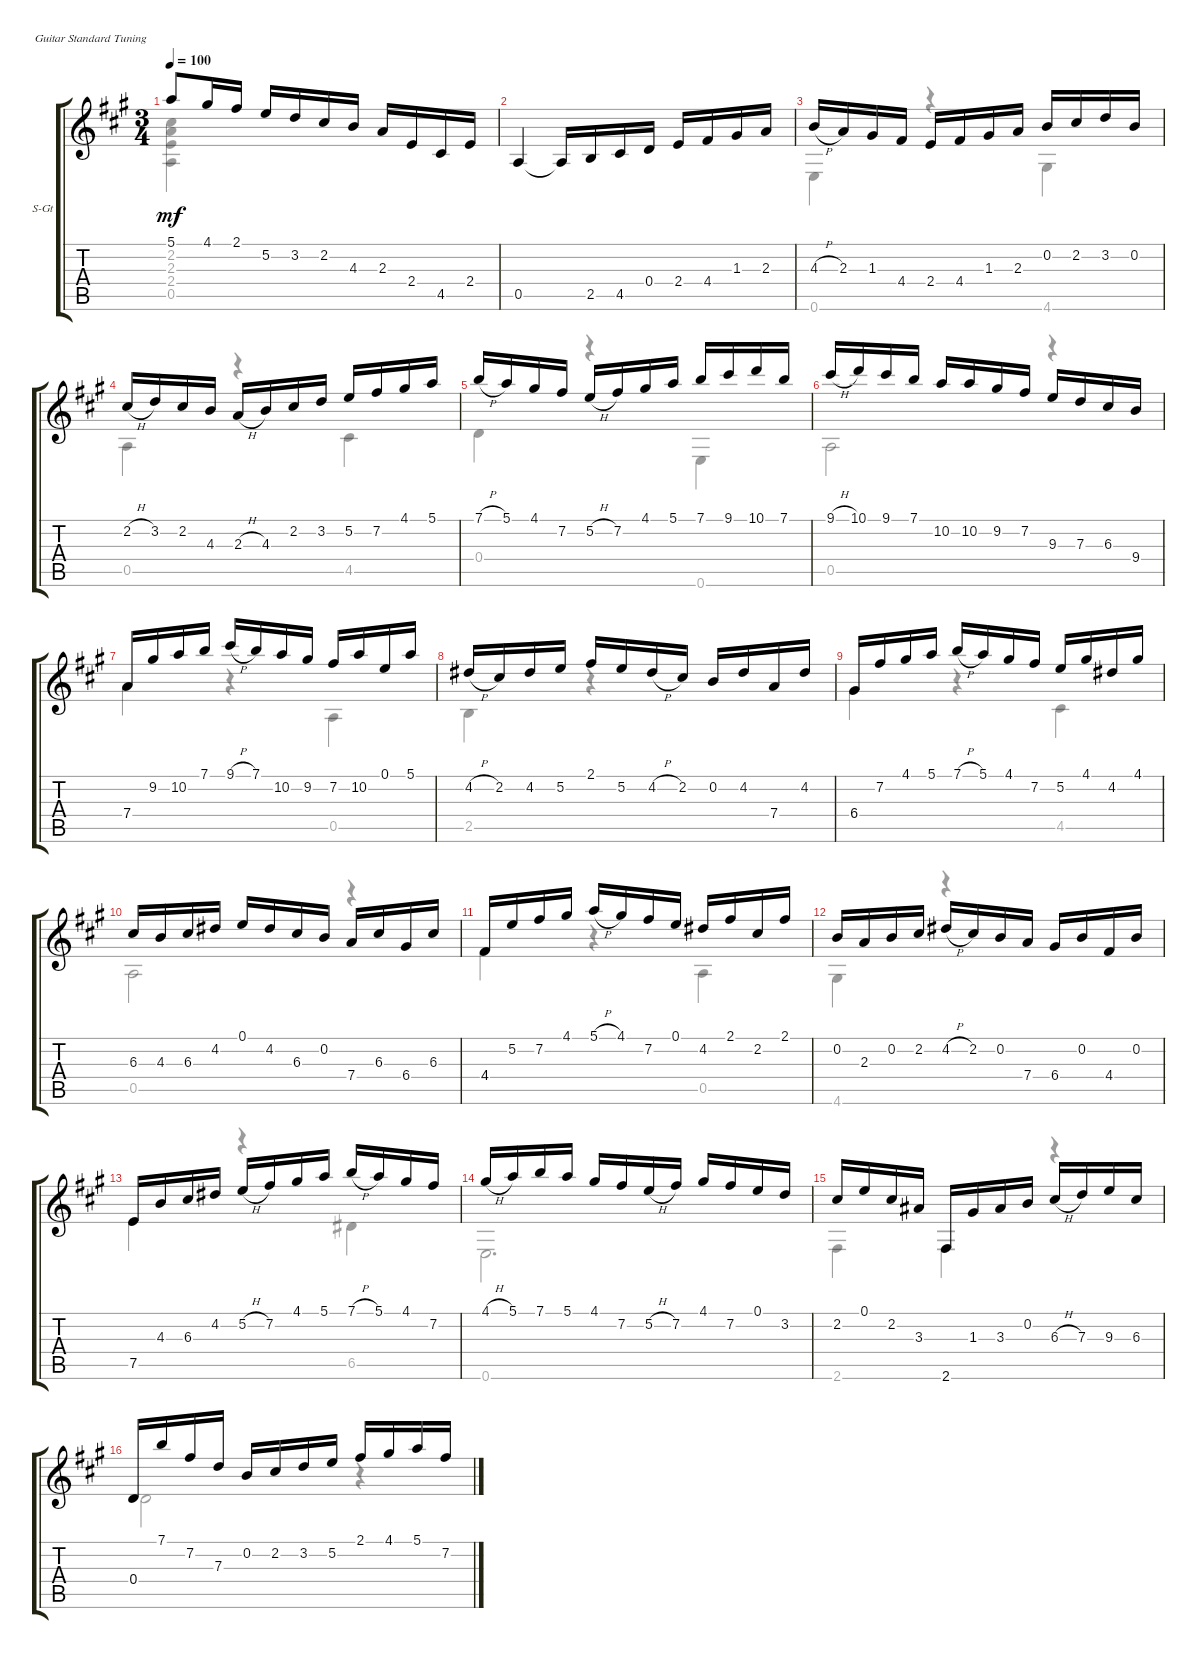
\defaultSystemsLayout 4
\bracketExtendMode groupsimilarinstruments
\firstSystemTrackNameOrientation horizontal
\otherSystemsTrackNameOrientation horizontal
\track ("Steel Guitar" "S-Gt") {instrument acousticguitarsteel}
\staff {score tabs}
\tuning (E4 B3 G3 D3 A2 E2)
\voice
\ts (3 4)
\tempo 100
\clef g2
\ks a
5.1.8{dy mf instrument acousticguitarsteel} 4.1.16 2.1.16 5.2.16 3.2.16 2.2.16 4.3.16 2.3.16 2.4.16 4.5.16 2.4.16 |
0.5.4 0.5{t}.16 2.5.16 4.5.16 0.4.16 2.4.16 4.4.16 1.3.16 2.3.16 |
4.3{h}.16 2.3.16 1.3.16 4.4.16 2.4.16 4.4.16 1.3.16 2.3.16 0.2.16 2.2.16 3.2.16 0.2.16 |
2.2{h}.16 3.2.16 2.2.16 4.3.16 2.3{h}.16 4.3.16 2.2.16 3.2.16 5.2.16 7.2.16 4.1.16 5.1.16 |
7.1{h}.16 5.1.16 4.1.16 7.2.16 5.2{h}.16 7.2.16 4.1.16 5.1.16 7.1.16 9.1.16 10.1.16 7.1.16 |
9.1{h}.16 10.1.16 9.1.16 7.1.16 10.2.16 10.2.16 9.2.16 7.2.16 9.3.16 7.3.16 6.3.16 9.4.16 |
7.4.16 9.2.16 10.2.16 7.1.16 9.1{h}.16 7.1.16 10.2.16 9.2.16 7.2.16 10.2.16 0.1.16 5.1.16 |
4.2{h}.16 2.2.16 4.2.16 5.2.16 2.1.16 5.2.16 4.2{h}.16 2.2.16 0.2.16 4.2.16 7.4.16 4.2.16 |
6.4.16 7.2.16 4.1.16 5.1.16 7.1{h}.16 5.1.16 4.1.16 7.2.16 5.2.16 4.1.16 4.2.16 4.1.16 |
6.3.16 4.3.16 6.3.16 4.2.16 0.1.16 4.2.16 6.3.16 0.2.16 7.4.16 6.3.16 6.4.16 6.3.16 |
4.4.16 5.2.16 7.2.16 4.1.16 5.1{h}.16 4.1.16 7.2.16 0.1.16 4.2.16 2.1.16 2.2.16 2.1.16 |
0.2.16 2.3.16 0.2.16 2.2.16 4.2{h}.16 2.2.16 0.2.16 7.4.16 6.4.16 0.2.16 4.4.16 0.2.16 |
7.5.16 4.3.16 6.3.16 4.2.16 5.2{h}.16 7.2.16 4.1.16 5.1.16 7.1{h}.16 5.1.16 4.1.16 7.2.16 |
4.1{h}.16 5.1.16 7.1.16 5.1.16 4.1.16 7.2.16 5.2{h}.16 7.2.16 4.1.16 7.2.16 0.1.16 3.2.16 |
2.2.16 0.1.16 2.2.16 3.3.16 2.6.16 1.3.16 3.3.16 0.2.16 6.3{h}.16 7.3.16 9.3.16 6.3.16 |
0.4.16 7.1.16 7.2.16 7.3.16 0.2.16 2.2.16 3.2.16 5.2.16 2.1.16 4.1.16 5.1.16 7.2.16
\voice
\clef g2
\ottava regular
\simile none
\ks a
(2.2 2.3 2.4 0.5).4{dy mf} |
|
0.6.4 r.4 4.6.4 |
0.5.4 r.4 4.5.4 |
0.4.4 r.4 0.6.4 |
0.5.2 r.4 |
7.4.4 r.4 0.5.4 |
2.5.4 r.4 |
6.4.4 r.4 4.5.4 |
0.5.2 r.4 |
4.4.4 r.4 0.5.4 |
4.6.4 r.4 |
7.5.4 r.4 6.5.4 |
0.6.2{d} |
2.6.4 2.6.4 r.4 |
0.4.2 r.4
